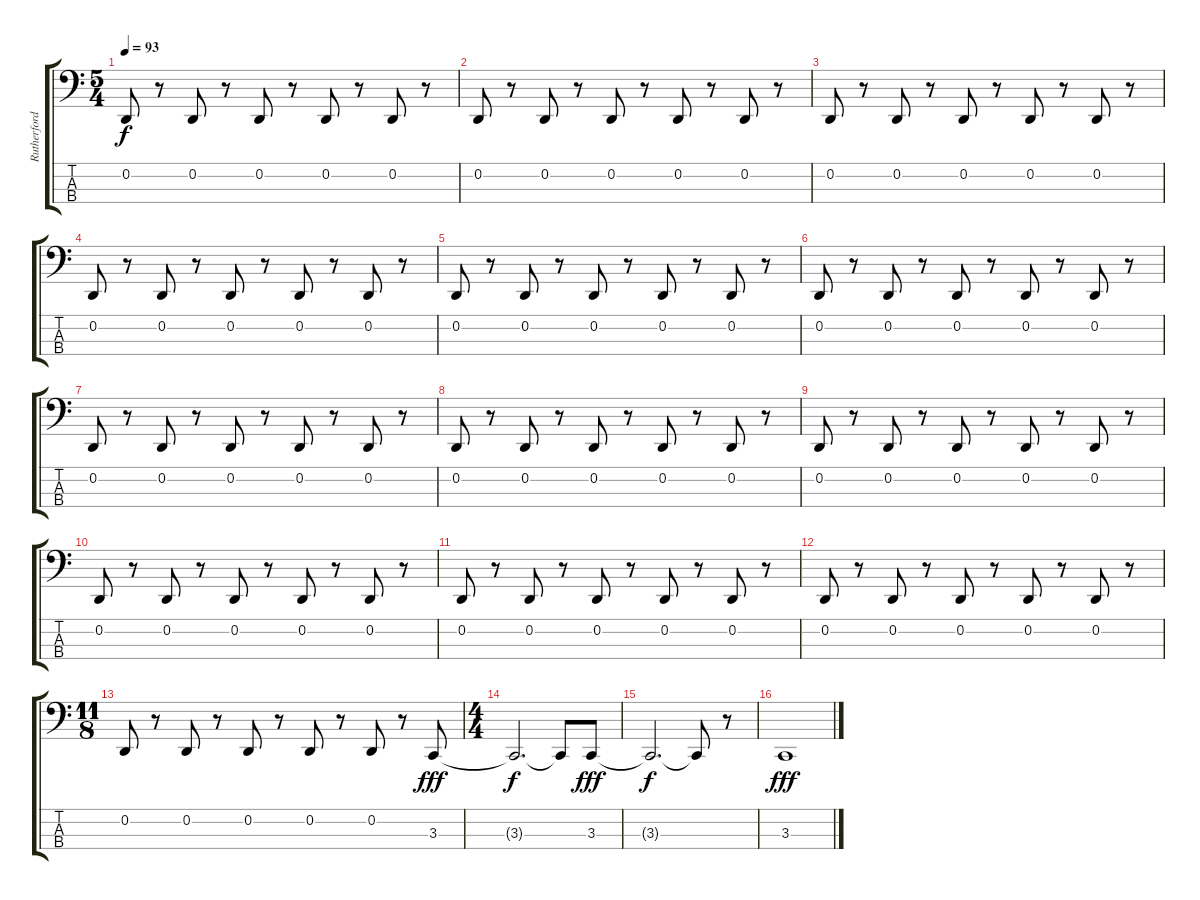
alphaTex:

\track ("Rutherford- Bass " "Rutherford") {instrument lead8bassandlead}
\staff {score tabs}
\tuning (G2 D2 A1 E1) {hide}
\ts (5 4)
\tempo 93
\clef f4
\ks c
0.2.8{dy f} r.8 0.2.8 r.8 0.2.8 r.8 0.2.8 r.8 0.2.8 r.8 |
0.2.8 r.8 0.2.8 r.8 0.2.8 r.8 0.2.8 r.8 0.2.8 r.8 |
0.2.8 r.8 0.2.8 r.8 0.2.8 r.8 0.2.8 r.8 0.2.8 r.8 |
0.2.8 r.8 0.2.8 r.8 0.2.8 r.8 0.2.8 r.8 0.2.8 r.8 |
0.2.8 r.8 0.2.8 r.8 0.2.8 r.8 0.2.8 r.8 0.2.8 r.8 |
0.2.8 r.8 0.2.8 r.8 0.2.8 r.8 0.2.8 r.8 0.2.8 r.8 |
0.2.8 r.8 0.2.8 r.8 0.2.8 r.8 0.2.8 r.8 0.2.8 r.8 |
0.2.8 r.8 0.2.8 r.8 0.2.8 r.8 0.2.8 r.8 0.2.8 r.8 |
0.2.8 r.8 0.2.8 r.8 0.2.8 r.8 0.2.8 r.8 0.2.8 r.8 |
0.2.8 r.8 0.2.8 r.8 0.2.8 r.8 0.2.8 r.8 0.2.8 r.8 |
0.2.8 r.8 0.2.8 r.8 0.2.8 r.8 0.2.8 r.8 0.2.8 r.8 |
0.2.8 r.8 0.2.8 r.8 0.2.8 r.8 0.2.8 r.8 0.2.8 r.8 |
\ts (11 8)
0.2.8 r.8 0.2.8 r.8 0.2.8 r.8 0.2.8 r.8 0.2.8 r.8 3.3.8{dy fff} |
\ts (4 4)
3.3{t}.2{d dy f} 3.3{t}.8 3.3.8{dy fff} |
3.3{t}.2{d dy f} 3.3{t}.8 r.8 |
3.3.1{dy fff}
